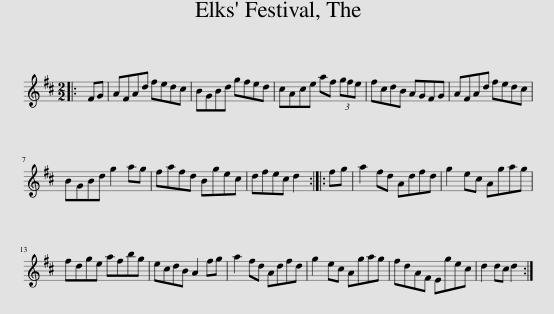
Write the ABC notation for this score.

X:1
L:1/8
M:2/2
I:linebreak $
K:D
V:1 treble
V:1
|: FG | AFAd fedc | BGBd gfed | cAce af (3gfe | fcdB AGFG | %5
 AFAd fedc |$ BGBd g2 ag | fafd Bgec | dfec d2 :: fg | %10
 a2 fd Adfd | g2 ec Agag |$ fdge afbg | ecdB A2 fg | a2 fd Adfd | %15
 g2 ec Agag | fdAF Egec | d2 dc d2 :| %18
